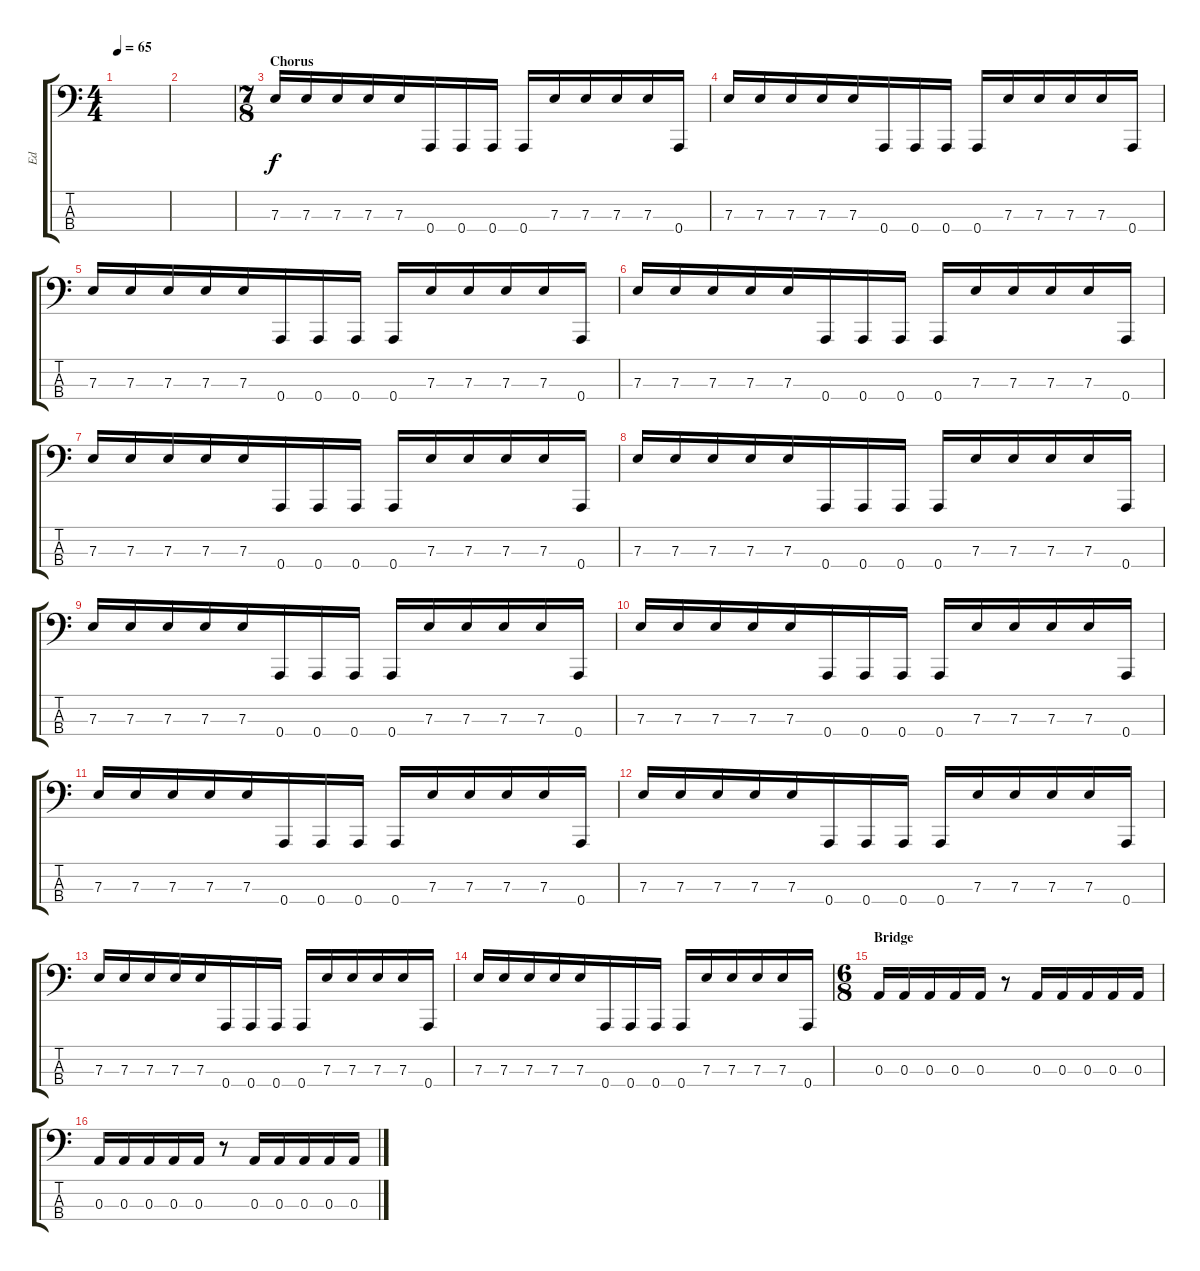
\track ("Ed" "Ed") {instrument electricbassfinger}
\staff {score tabs}
\tuning (G2 D2 A1 A0) {hide}
\ts (4 4)
\tempo 65
\clef f4
\ks c
|
|
\ts (7 8)
\section ("" "Chorus")
7.3.16 7.3.16 7.3.16 7.3.16 7.3.16 0.4.16 0.4.16 0.4.16 0.4.16 7.3.16 7.3.16 7.3.16 7.3.16 0.4.16 |
7.3.16 7.3.16 7.3.16 7.3.16 7.3.16 0.4.16 0.4.16 0.4.16 0.4.16 7.3.16 7.3.16 7.3.16 7.3.16 0.4.16 |
7.3.16 7.3.16 7.3.16 7.3.16 7.3.16 0.4.16 0.4.16 0.4.16 0.4.16 7.3.16 7.3.16 7.3.16 7.3.16 0.4.16 |
7.3.16 7.3.16 7.3.16 7.3.16 7.3.16 0.4.16 0.4.16 0.4.16 0.4.16 7.3.16 7.3.16 7.3.16 7.3.16 0.4.16 |
7.3.16 7.3.16 7.3.16 7.3.16 7.3.16 0.4.16 0.4.16 0.4.16 0.4.16 7.3.16 7.3.16 7.3.16 7.3.16 0.4.16 |
7.3.16 7.3.16 7.3.16 7.3.16 7.3.16 0.4.16 0.4.16 0.4.16 0.4.16 7.3.16 7.3.16 7.3.16 7.3.16 0.4.16 |
7.3.16 7.3.16 7.3.16 7.3.16 7.3.16 0.4.16 0.4.16 0.4.16 0.4.16 7.3.16 7.3.16 7.3.16 7.3.16 0.4.16 |
7.3.16 7.3.16 7.3.16 7.3.16 7.3.16 0.4.16 0.4.16 0.4.16 0.4.16 7.3.16 7.3.16 7.3.16 7.3.16 0.4.16 |
7.3.16 7.3.16 7.3.16 7.3.16 7.3.16 0.4.16 0.4.16 0.4.16 0.4.16 7.3.16 7.3.16 7.3.16 7.3.16 0.4.16 |
7.3.16 7.3.16 7.3.16 7.3.16 7.3.16 0.4.16 0.4.16 0.4.16 0.4.16 7.3.16 7.3.16 7.3.16 7.3.16 0.4.16 |
7.3.16 7.3.16 7.3.16 7.3.16 7.3.16 0.4.16 0.4.16 0.4.16 0.4.16 7.3.16 7.3.16 7.3.16 7.3.16 0.4.16 |
7.3.16 7.3.16 7.3.16 7.3.16 7.3.16 0.4.16 0.4.16 0.4.16 0.4.16 7.3.16 7.3.16 7.3.16 7.3.16 0.4.16 |
\ts (6 8)
\section ("" "Bridge")
0.3.16 0.3.16 0.3.16 0.3.16 0.3.16 r.8 0.3.16 0.3.16 0.3.16 0.3.16 0.3.16 |
0.3.16 0.3.16 0.3.16 0.3.16 0.3.16 r.8 0.3.16 0.3.16 0.3.16 0.3.16 0.3.16
